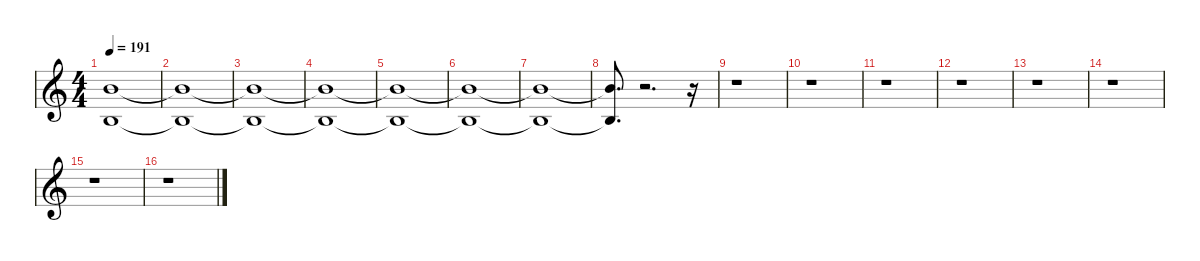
\defaultSystemsLayout 4
\hideDynamics
\bracketExtendMode nobrackets
\singleTrackTrackNamePolicy hidden
\multiTrackTrackNamePolicy hidden
\firstSystemTrackNameMode fullname
\firstSystemTrackNameOrientation horizontal
\otherSystemsTrackNameOrientation horizontal
\track ("Organs" "org.") {instrument rockorgan}
\staff {score}
\tuning (E4 B3 G3 D3 A2 E2 B1)
\ts (4 4)
\tempo 191
\clef g2
\ks c
(12.2{t} 14.5{t}).1{dy f beam Up} |
(12.2{t} 14.5{t}).1{beam Up} |
(12.2{t} 14.5{t}).1{beam Up} |
(12.2{t} 14.5{t}).1{beam Up} |
(12.2{t} 14.5{t}).1{beam Up} |
(12.2{t} 14.5{t}).1{beam Up} |
(12.2{t} 14.5{t}).1{beam Up} |
(12.2{t} 14.5{t}).8{d beam Up} r.2{d beam Up} r.16{beam Up} |
r.1{beam Down} |
r.1{beam Down} |
r.1{beam Down} |
r.1{beam Down} |
r.1{beam Down} |
r.1{beam Down} |
r.1{beam Down} |
r.1{beam Down}
